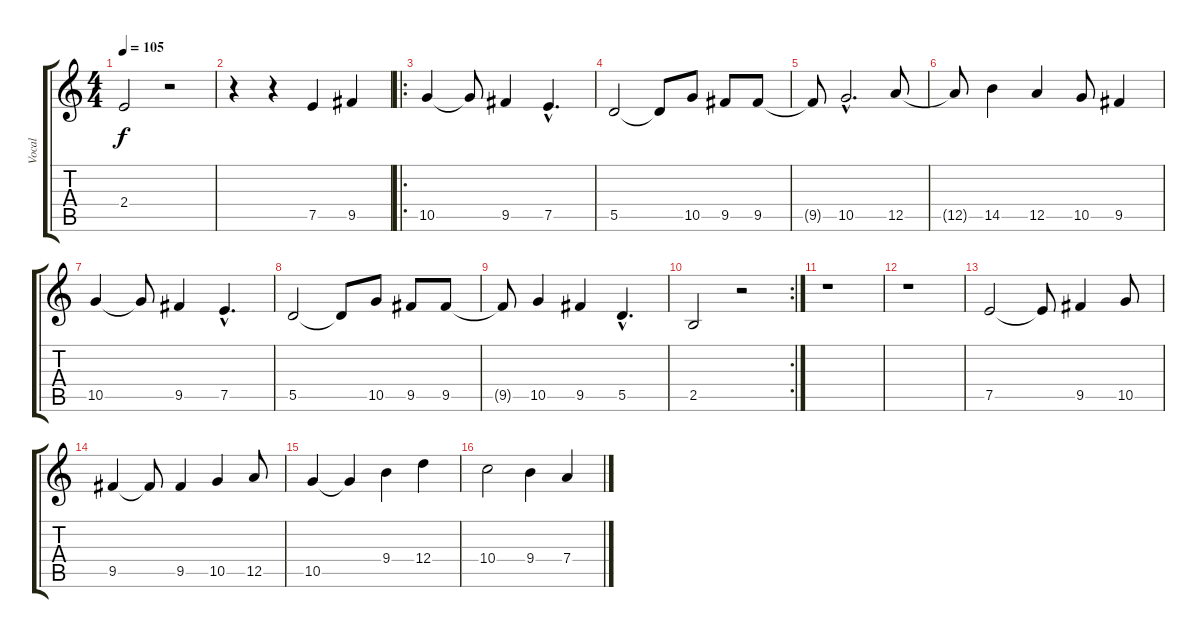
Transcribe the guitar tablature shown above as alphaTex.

\track ("Vocal" "Vocal") {instrument synthvoice}
\staff {score tabs}
\tuning (E5 B4 G4 D4 A3 E3) {hide}
\ts (4 4)
\tempo 105
\clef g2
\ks c
2.4.2{dy f} r.2 |
r.4 r.4 7.5.4 9.5.4 |
\ro
10.5.4 10.5{t}.8 9.5.4 7.5{hac}.4{d} |
5.5.2 5.5{t}.8 10.5.8 9.5.8 9.5.8 |
9.5{t}.8 10.5{hac}.2{d} 12.5.8 |
12.5{t}.8 14.5.4 12.5.4 10.5.8 9.5.4 |
10.5.4 10.5{t}.8 9.5.4 7.5{hac}.4{d} |
5.5.2 5.5{t}.8 10.5.8 9.5.8 9.5.8 |
9.5{t}.8 10.5.4 9.5.4 5.5{hac}.4{d} |
\rc 2
2.5.2 r.2 |
r.1 |
r.1 |
7.5.2 7.5{t}.8 9.5.4 10.5.8 |
9.5.4 9.5{t}.8 9.5.4 10.5.4 12.5.8 |
10.5.4 10.5{t}.4 9.4.4 12.4.4 |
10.4.2 9.4.4 7.4.4
